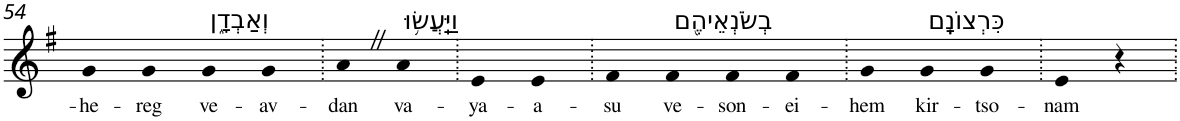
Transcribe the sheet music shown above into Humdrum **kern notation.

**kern	**text
*part1	*part1
*staff1	*staff1
*I"Piano	*
*I'Pno	*
!!LO:PB:g=z
*clefG2	*
*k[f#]	*
*G:	*
=54	=54
!	!LO:LY:b
4g	-he-
!	!LO:LY:b
4g	-reg
!LO:TX:a:t=וְאַבְדָ֑ן	!
!	!LO:LY:b
4g	ve-
!	!LO:LY:b
4g	-av-
=55.	=55.
!	!LO:LY:b
4aZ	-dan
!LO:TX:a:t=וַיַּֽעֲשׂ֥וּ	!
!	!LO:LY:b
4a	va-
=56.	=56.
!	!LO:LY:b
4e	-ya-
!	!LO:LY:b
4e	-a-
=57.	=57.
!	!LO:LY:b
4f#	-su
!LO:TX:a:t=בְשֹׂנְאֵיהֶ֖ם	!
!	!LO:LY:b
4f#	ve-
!	!LO:LY:b
4f#	-son-
!	!LO:LY:b
4f#	-ei-
=58.	=58.
!	!LO:LY:b
4g	-hem
!LO:TX:a:t=כִּרְצוֹנָֽם	!
!	!LO:LY:b
4g	kir-
!	!LO:LY:b
4g	-tso-
=59.	=59.
!	!LO:LY:b
4e	-nam
4r	.
=.	=.
*-	*-
